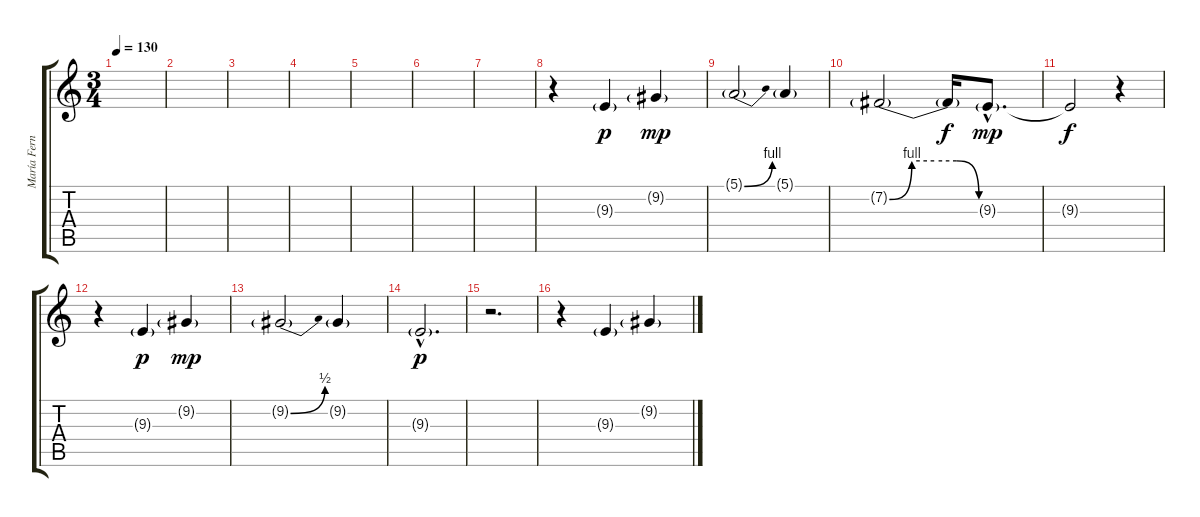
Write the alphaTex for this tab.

\track ("María Fernanada (voz)" "María Fern") {instrument lead3calliope}
\staff {score tabs}
\tuning (E4 B3 G3 D3 A2 E2) {hide}
\ts (3 4)
\tempo 130
\clef g2
\ks c
|
|
|
|
|
|
|
r.4 9.3{g}.4{dy p} 9.2{g}.4{dy mp} |
5.1{be (bend 0 0 60 4) g}.2 5.1{g}.4 |
7.2{be (custom 0 0 15 4 30 4 45 4 60 0) g}.2 7.2{t}.16{dy f} 9.3{g hac}.8{d dy mp} |
9.3{t}.2{dy f} r.4 |
r.4 9.3{g}.4{dy p} 9.2{g}.4{dy mp} |
9.2{be (bend 0 0 60 2) g}.2 9.2{g}.4 |
9.3{g hac}.2{d dy p} |
r.2{d} |
r.4 9.3{g}.4 9.2{g}.4
